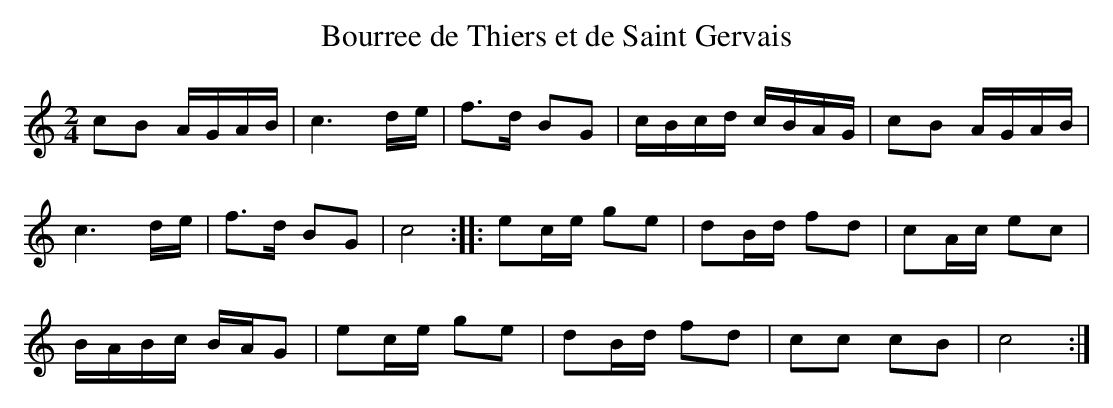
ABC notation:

X:1
T:Bourree de Thiers et de Saint Gervais
L:1/16
M:2/4
K:C
c2B2 AGAB | c6 de | f3d B2G2 | cBcd cBAG | c2B2 AGAB |
c6 de | f3d B2G2 | c8 :: e2ce g2e2 | d2Bd f2d2 | c2Ac e2c2 |
BABc BAG2 | e2ce g2e2 | d2Bd f2d2 | c2c2 c2B2 | c8 :|
